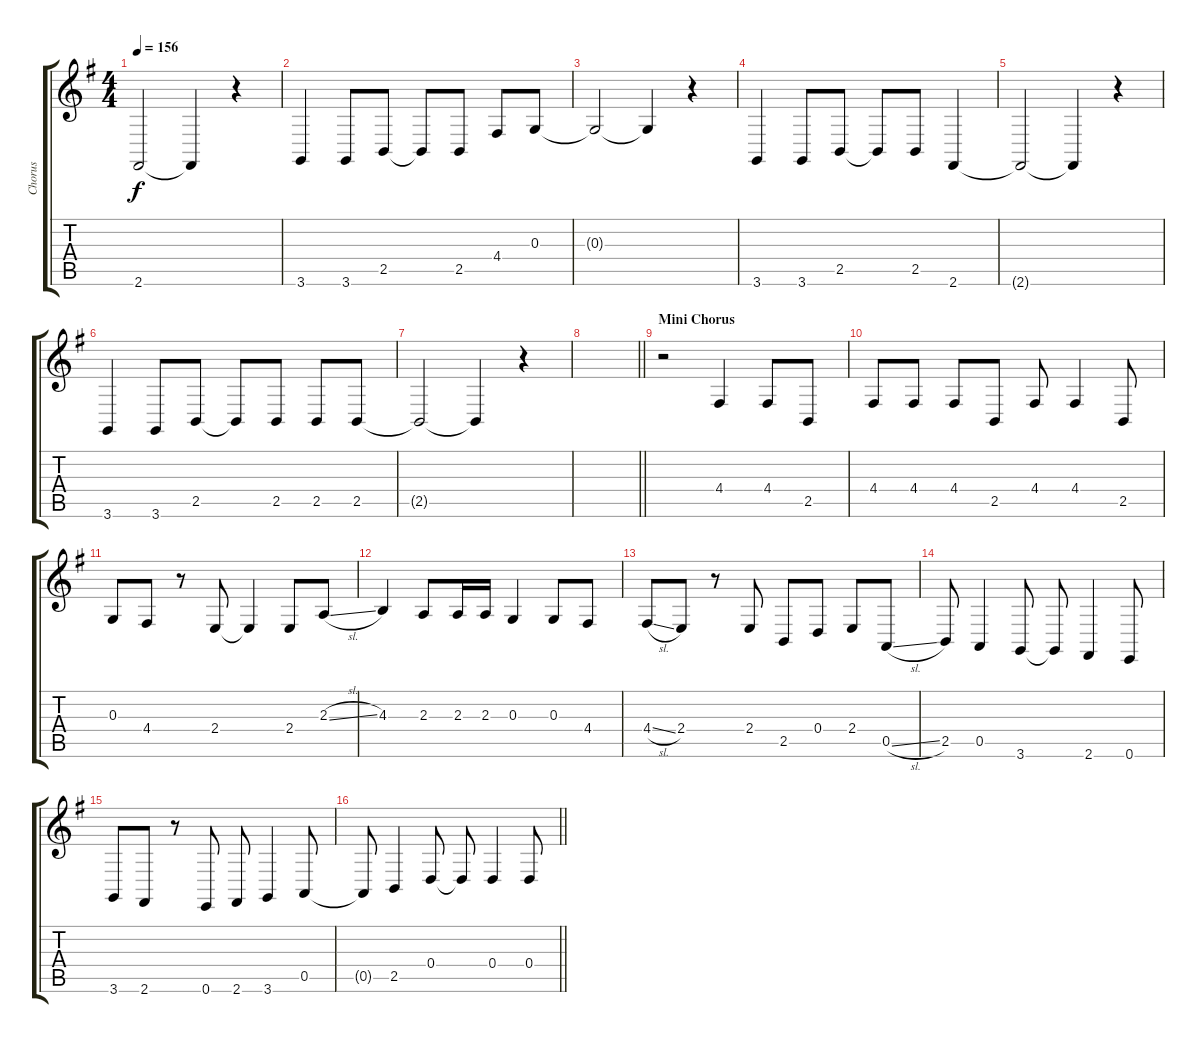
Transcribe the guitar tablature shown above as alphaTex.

\track ("Chorus" "Chorus") {mute instrument tenorsax}
\staff {score tabs}
\tuning (E4 B3 G3 D3 A2 E2) {hide}
\ts (4 4)
\tempo 156
\clef g2
\ks g
2.6{t}.2{dy f} 2.6{t}.4 r.4 |
3.6.4 3.6.8 2.5.8 2.5{t}.8 2.5.8 4.4.8 0.3.8 |
0.3{t}.2 0.3{t}.4 r.4 |
3.6.4 3.6.8 2.5.8 2.5{t}.8 2.5.8 2.6.4 |
2.6{t}.2 2.6{t}.4 r.4 |
3.6.4 3.6.8 2.5.8 2.5{t}.8 2.5.8 2.5.8 2.5.8 |
2.5{t}.2 2.5{t}.4 r.4 |
\barLineRight lightlight
|
\section ("" "Mini Chorus")
r.2{volume 8} 4.4.4 4.4.8 2.5.8 |
4.4.8 4.4.8 4.4.8 2.5.8 4.4.8 4.4.4 2.5.8 |
0.3.8 4.4.8 r.8 2.4.8 2.4{t}.4 2.4.8 2.3{sl}.8 |
4.3.4 2.3.8 2.3.16 2.3.16 0.3.4 0.3.8 4.4.8 |
4.4{sl}.8 2.4.8 r.8 2.4.8 2.5.8 0.4.8 2.4.8 0.5{sl}.8 |
2.5.8 0.5.4 3.6.8 3.6{t}.8 2.6.4 0.6.8 |
3.6.8 2.6.8 r.8{volume 9} 0.6.8{volume 11} 2.6.8 3.6.4 0.5.8 |
\barLineRight lightlight
0.5{t}.8 2.5.4 0.4.8 0.4{t}.8 0.4.4 0.4.8
